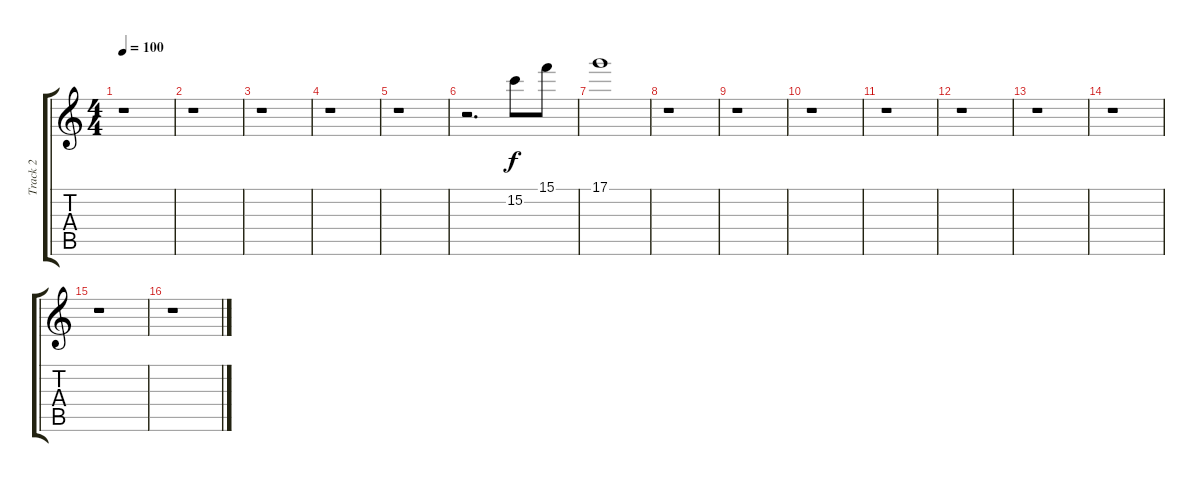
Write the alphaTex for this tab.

\track ("Track 2" "Track 2") {instrument electricguitarclean}
\staff {score tabs}
\tuning (D4 A3 F3 C3 G2 C2) {hide}
\ts (4 4)
\tempo 100
\clef g2
\ks c
r.1{dy f} |
r.1 |
r.1 |
r.1 |
r.1 |
r.2{d} 15.2.8 15.1.8 |
17.1.1 |
r.1 |
r.1 |
r.1 |
r.1 |
r.1 |
r.1 |
r.1 |
r.1 |
r.1
